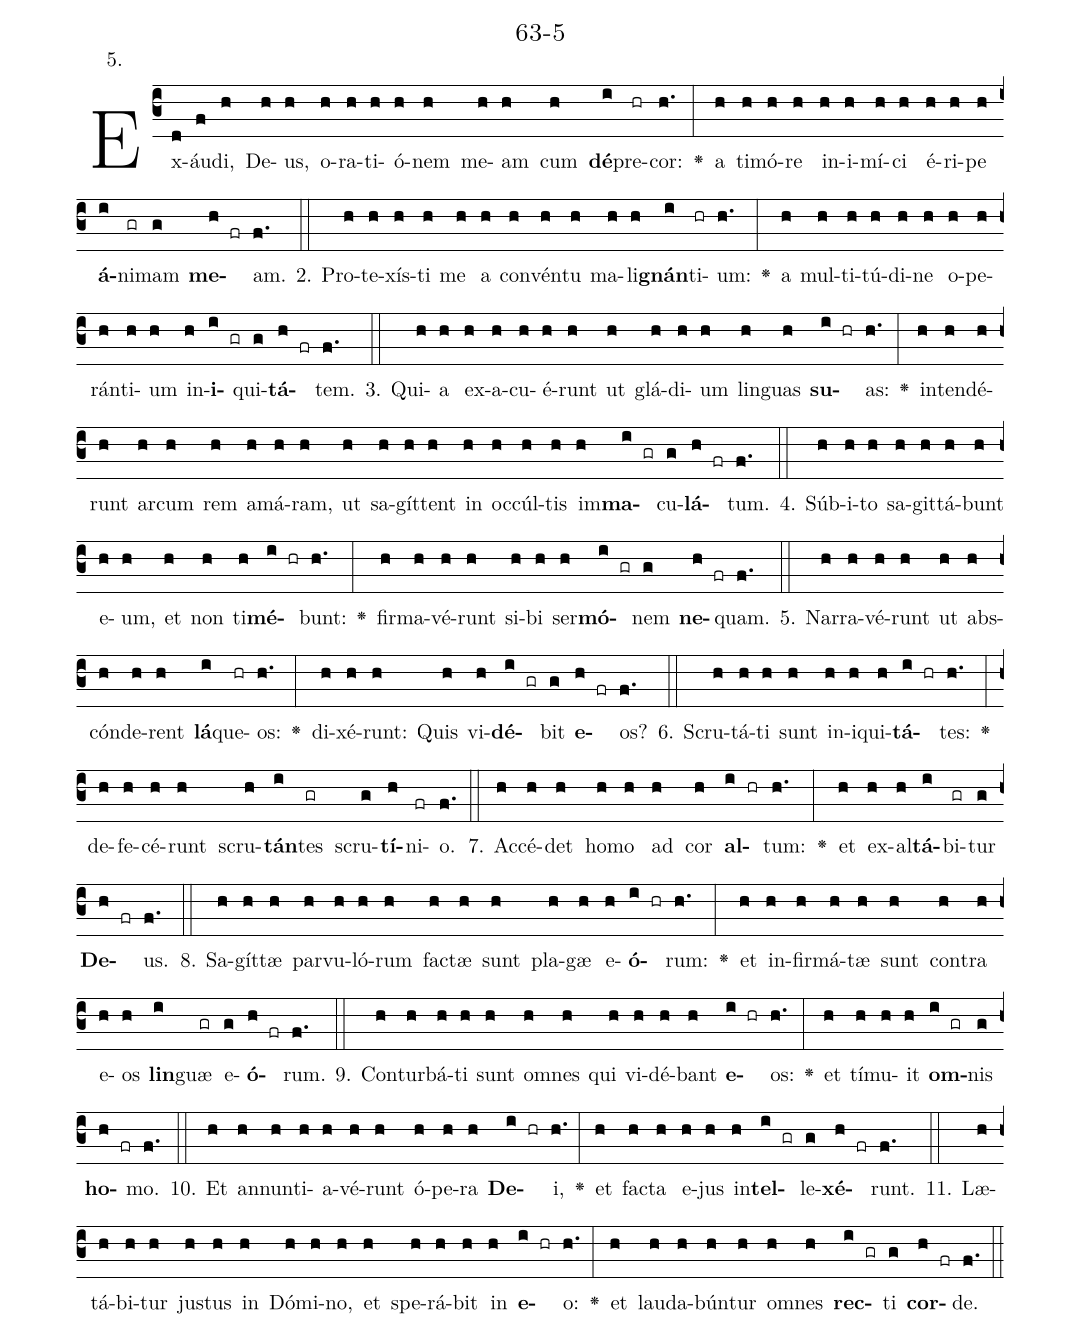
name: 63-5;
annotation: 5.;
%%
(c3)Ex(d)áu(f)di,(h) De(h)us,(h) o(h)ra(h)ti(h)ó(h)nem(h) me(h)am(h) cum(h) <b>dé</b>(i)pre(hr)cor:(h.) <v>\greheightstar</v>(:) a(h) ti(h)mó(h)re(h) in(h)i(h)mí(h)ci(h) é(h)ri(h)pe(h) <b>á</b>(i)ni(gr)mam(g) <b>me</b>(h fr)am.(f.) (::)
2. Pro(h)te(h)xís(h)ti(h) me(h) a(h) con(h)vén(h)tu(h) ma(h)li(h)<b>gnán</b>(i)ti(hr)um:(h.) <v>\greheightstar</v>(:) a(h) mul(h)ti(h)tú(h)di(h)ne(h) o(h)pe(h)rán(h)ti(h)um(h) in(h)<b>i</b>(i gr)qui(g)<b>tá</b>(h fr)tem.(f.) (::)
3. Qui(h)a(h) ex(h)a(h)cu(h)é(h)runt(h) ut(h) glá(h)di(h)um(h) lin(h)guas(h) <b>su</b>(i hr)as:(h.) <v>\greheightstar</v>(:) in(h)ten(h)dé(h)runt(h) ar(h)cum(h) rem(h) a(h)má(h)ram,(h) ut(h) sa(h)gít(h)tent(h) in(h) oc(h)cúl(h)tis(h) im(h)<b>ma</b>(i gr)cu(g)<b>lá</b>(h fr)tum.(f.) (::)
4. Súb(h)i(h)to(h) sa(h)git(h)tá(h)bunt(h) e(h)um,(h) et(h) non(h) ti(h)<b>mé</b>(i hr)bunt:(h.) <v>\greheightstar</v>(:) fir(h)ma(h)vé(h)runt(h) si(h)bi(h) ser(h)<b>mó</b>(i gr)nem(g) <b>ne</b>(h fr)quam.(f.) (::)
5. Nar(h)ra(h)vé(h)runt(h) ut(h) abs(h)cón(h)de(h)rent(h) <b>lá</b>(i)que(hr)os:(h.) <v>\greheightstar</v>(:) di(h)xé(h)runt:(h) Quis(h) vi(h)<b>dé</b>(i gr)bit(g) <b>e</b>(h fr)os?(f.) (::)
6. Scru(h)tá(h)ti(h) sunt(h) in(h)i(h)qui(h)<b>tá</b>(i hr)tes:(h.) <v>\greheightstar</v>(:) de(h)fe(h)cé(h)runt(h) scru(h)<b>tán</b>(i)tes(gr) scru(g)<b>tí</b>(h)ni(fr)o.(f.) (::)
7. Ac(h)cé(h)det(h) ho(h)mo(h) ad(h) cor(h) <b>al</b>(i hr)tum:(h.) <v>\greheightstar</v>(:) et(h) ex(h)al(h)<b>tá</b>(i)bi(gr)tur(g) <b>De</b>(h fr)us.(f.) (::)
8. Sa(h)gít(h)tæ(h) par(h)vu(h)ló(h)rum(h) fac(h)tæ(h) sunt(h) pla(h)gæ(h) e(h)<b>ó</b>(i hr)rum:(h.) <v>\greheightstar</v>(:) et(h) in(h)fir(h)má(h)tæ(h) sunt(h) con(h)tra(h) e(h)os(h) <b>lin</b>(i)guæ(gr) e(g)<b>ó</b>(h fr)rum.(f.) (::)
9. Con(h)tur(h)bá(h)ti(h) sunt(h) om(h)nes(h) qui(h) vi(h)dé(h)bant(h) <b>e</b>(i hr)os:(h.) <v>\greheightstar</v>(:) et(h) tí(h)mu(h)it(h) <b>om</b>(i gr)nis(g) <b>ho</b>(h fr)mo.(f.) (::)
10. Et(h) an(h)nun(h)ti(h)a(h)vé(h)runt(h) ó(h)pe(h)ra(h) <b>De</b>(i hr)i,(h.) <v>\greheightstar</v>(:) et(h) fac(h)ta(h) e(h)jus(h) in(h)<b>tel</b>(i gr)le(g)<b>xé</b>(h fr)runt.(f.) (::)
11. Læ(h)tá(h)bi(h)tur(h) jus(h)tus(h) in(h) Dó(h)mi(h)no,(h) et(h) spe(h)rá(h)bit(h) in(h) <b>e</b>(i hr)o:(h.) <v>\greheightstar</v>(:) et(h) lau(h)da(h)bún(h)tur(h) om(h)nes(h) <b>rec</b>(i gr)ti(g) <b>cor</b>(h fr)de.(f.) (::)
